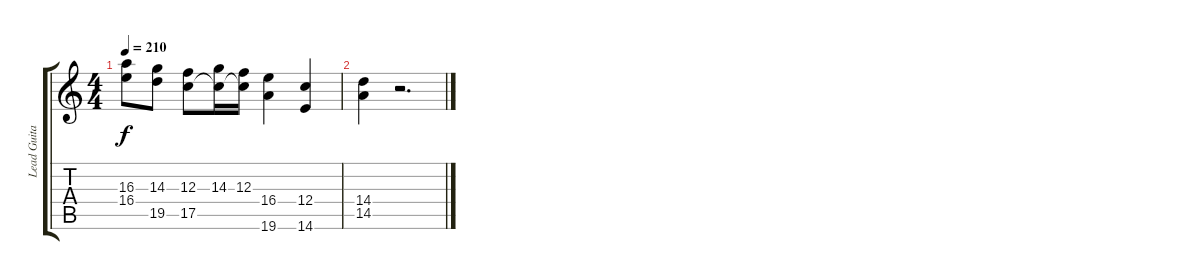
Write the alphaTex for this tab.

\track ("Lead Guitar" "Lead Guita") {instrument overdrivenguitar}
\staff {score tabs}
\tuning (D4 A3 F3 C3 G2 D2) {hide}
\ts (4 4)
\tempo 210
\clef g2
\ks c
(16.3 16.4).8{dy f} (14.3 19.5).8 (12.3 17.5).8 (14.3 17.5{t}).16 (12.3 17.5{t}).16 (16.4 19.6).4 (12.4 14.6).4 |
(14.4 14.5).4 r.2{d}
